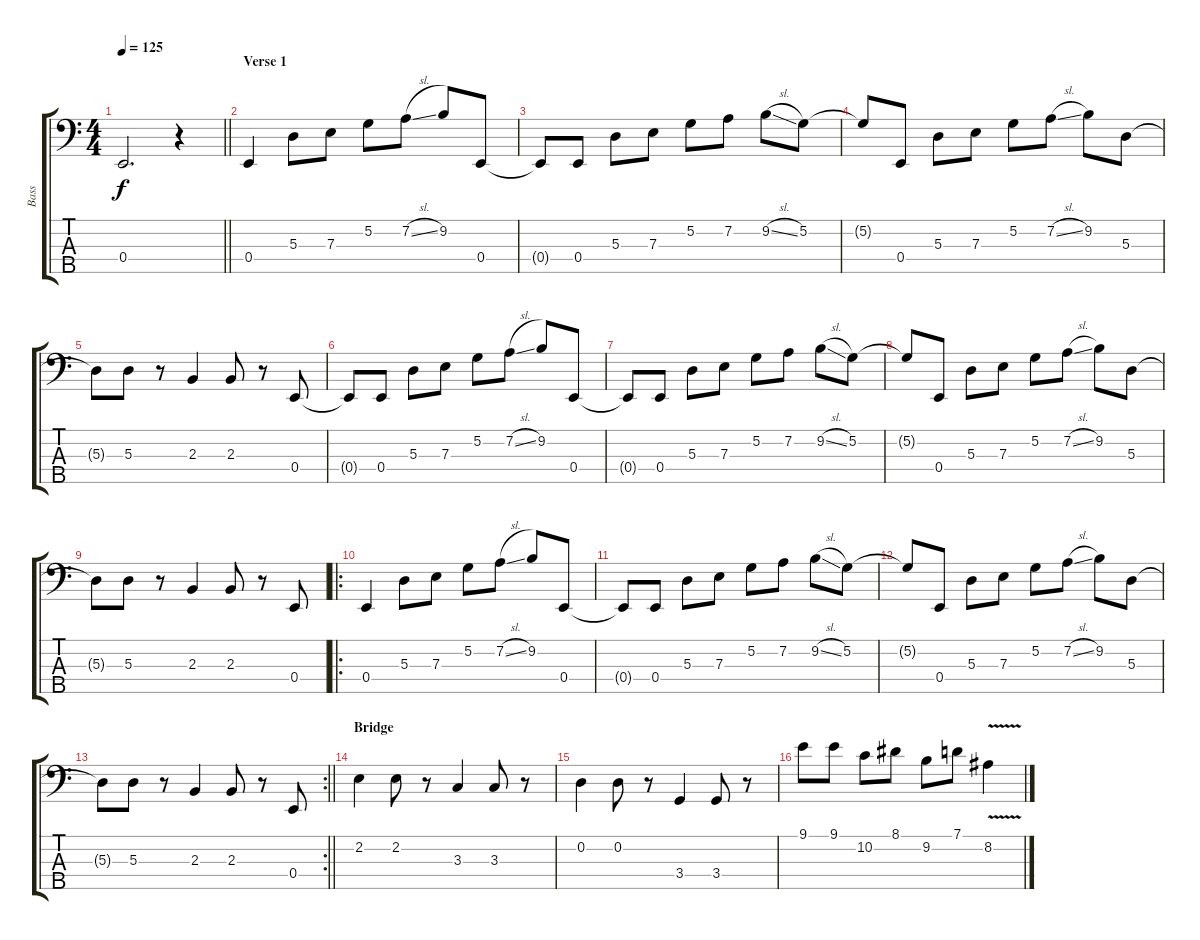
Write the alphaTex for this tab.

\track ("Bass" "Bass") {instrument electricbassfinger}
\staff {score tabs}
\tuning (G2 D2 A1 E1 B0) {hide}
\ts (4 4)
\tempo 125
\clef f4
\barLineRight lightlight
\ks c
0.4.2{d dy f} r.4 |
\section ("" "Verse 1")
0.4.4 5.3.8 7.3.8 5.2.8 7.2{sl}.8 9.2.8 0.4.8 |
0.4{t}.8 0.4.8 5.3.8 7.3.8 5.2.8 7.2.8 9.2{sl}.8 5.2.8 |
5.2{t}.8 0.4.8 5.3.8 7.3.8 5.2.8 7.2{sl}.8 9.2.8 5.3.8 |
5.3{t}.8 5.3.8 r.8 2.3.4 2.3.8 r.8 0.4.8 |
0.4{t}.8 0.4.8 5.3.8 7.3.8 5.2.8 7.2{sl}.8 9.2.8 0.4.8 |
0.4{t}.8 0.4.8 5.3.8 7.3.8 5.2.8 7.2.8 9.2{sl}.8 5.2.8 |
5.2{t}.8 0.4.8 5.3.8 7.3.8 5.2.8 7.2{sl}.8 9.2.8 5.3.8 |
5.3{t}.8 5.3.8 r.8 2.3.4 2.3.8 r.8 0.4.8 |
\ro
0.4.4 5.3.8 7.3.8 5.2.8 7.2{sl}.8 9.2.8 0.4.8 |
0.4{t}.8 0.4.8 5.3.8 7.3.8 5.2.8 7.2.8 9.2{sl}.8 5.2.8 |
5.2{t}.8 0.4.8 5.3.8 7.3.8 5.2.8 7.2{sl}.8 9.2.8 5.3.8 |
\rc 2
\barLineRight lightlight
5.3{t}.8 5.3.8 r.8 2.3.4 2.3.8 r.8 0.4.8 |
\section ("" "Bridge")
2.2.4 2.2.8 r.8 3.3.4 3.3.8 r.8 |
0.2.4 0.2.8 r.8 3.4.4 3.4.8 r.8 |
9.1.8 9.1.8 10.2.8 8.1.8 9.2.8 7.1.8 8.2{v}.4
